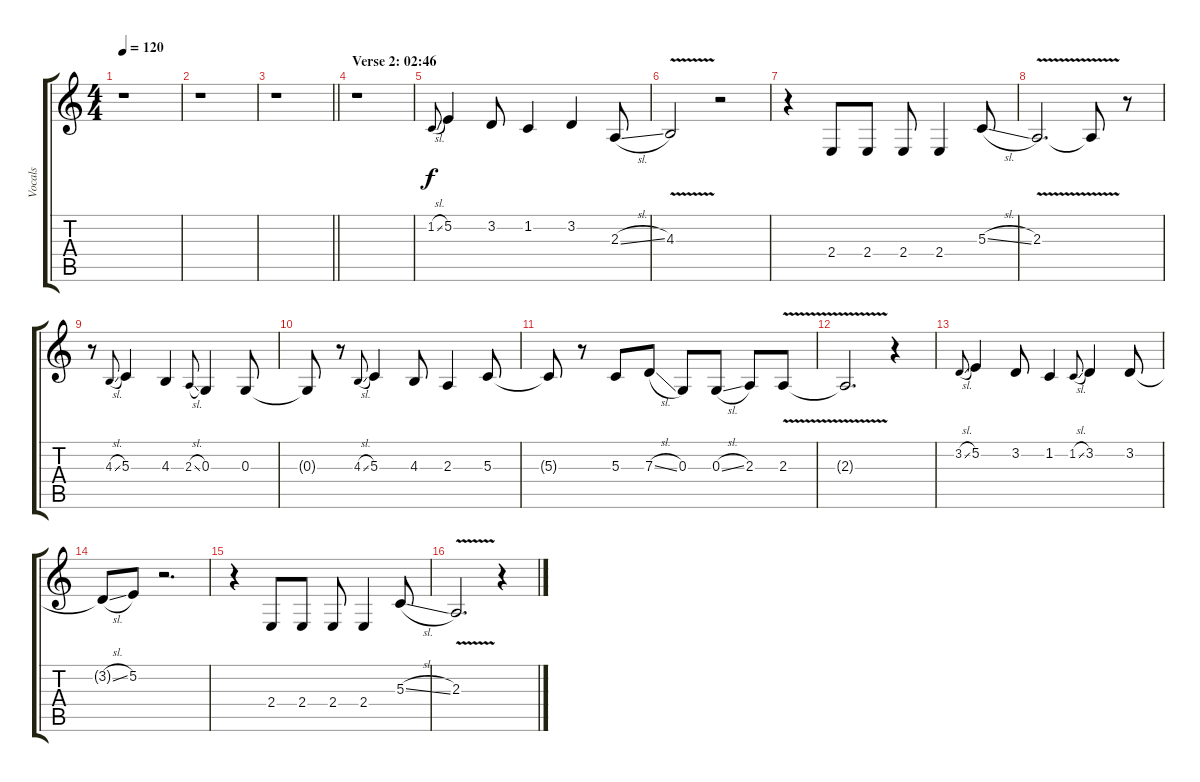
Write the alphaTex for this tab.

\track ("Vocals" "Vocals") {instrument lead2sawtooth}
\staff {score tabs}
\tuning (E4 B3 G3 D3 A2 E2) {hide}
\ts (4 4)
\tempo 120
\clef g2
\ks c
r.1{dy f} |
r.1 |
\barLineRight lightlight
r.1 |
\section ("" "Verse 2: 02:46")
r.1 |
1.2{sl}.8{gr onbeat} 5.2.4 3.2.8 1.2.4 3.2.4 2.3{sl}.8 |
4.3{v}.2 r.2 |
r.4 2.4.8 2.4.8 2.4.8 2.4.4 5.3{sl}.8 |
2.3{v}.2{d} 2.3{t}.8 r.8 |
r.8 4.3{sl}.8{gr onbeat} 5.3.4 4.3.4 2.3{sl}.8{gr onbeat} 0.3.4 0.3.8 |
0.3{t}.8 r.8 4.3{sl}.8{gr onbeat} 5.3.4 4.3.8 2.3.4 5.3.8 |
5.3{t}.8 r.8 5.3.8 7.3{sl}.8 0.3.8 0.3{sl}.8 2.3.8 2.3{v}.8 |
2.3{t}.2{d} r.4 |
3.2{sl}.8{gr onbeat} 5.2.4 3.2.8 1.2.4 1.2{sl}.8{gr onbeat} 3.2.4 3.2.8 |
3.2{sl t}.8 5.2.8 r.2{d} |
r.4 2.4.8 2.4.8 2.4.8 2.4.4 5.3{sl}.8 |
2.3{v}.2{d} r.4
